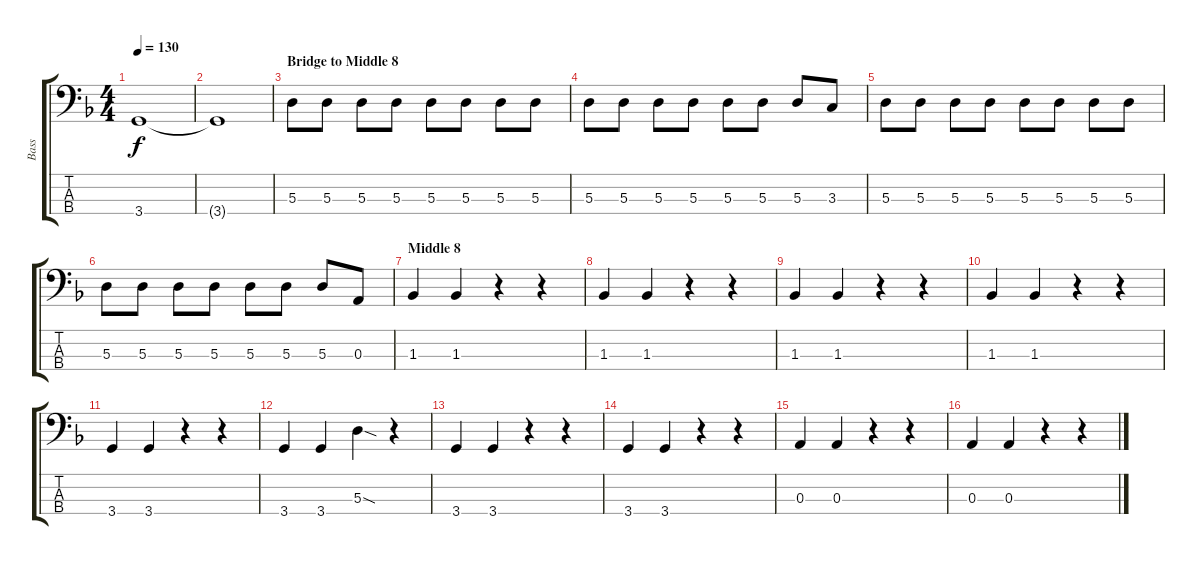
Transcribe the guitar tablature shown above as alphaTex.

\track ("Bass" "Bass") {instrument electricbasspick}
\staff {score tabs}
\tuning (G2 D2 A1 E1) {hide}
\ts (4 4)
\tempo 130
\clef f4
\ks dminor
3.4.1{dy f} |
3.4{t}.1 |
\section ("" "Bridge to Middle 8")
5.3.8 5.3.8 5.3.8 5.3.8 5.3.8 5.3.8 5.3.8 5.3.8 |
5.3.8 5.3.8 5.3.8 5.3.8 5.3.8 5.3.8 5.3.8 3.3.8 |
5.3.8 5.3.8 5.3.8 5.3.8 5.3.8 5.3.8 5.3.8 5.3.8 |
5.3.8 5.3.8 5.3.8 5.3.8 5.3.8 5.3.8 5.3.8 0.3.8 |
\section ("" "Middle 8")
1.3.4 1.3.4 r.4 r.4 |
1.3.4 1.3.4 r.4 r.4 |
1.3.4 1.3.4 r.4 r.4 |
1.3.4 1.3.4 r.4 r.4 |
3.4.4 3.4.4 r.4 r.4 |
3.4.4 3.4.4 5.3{sod}.4 r.4 |
3.4.4 3.4.4 r.4 r.4 |
3.4.4 3.4.4 r.4 r.4 |
0.3.4 0.3.4 r.4 r.4 |
0.3.4 0.3.4 r.4 r.4
